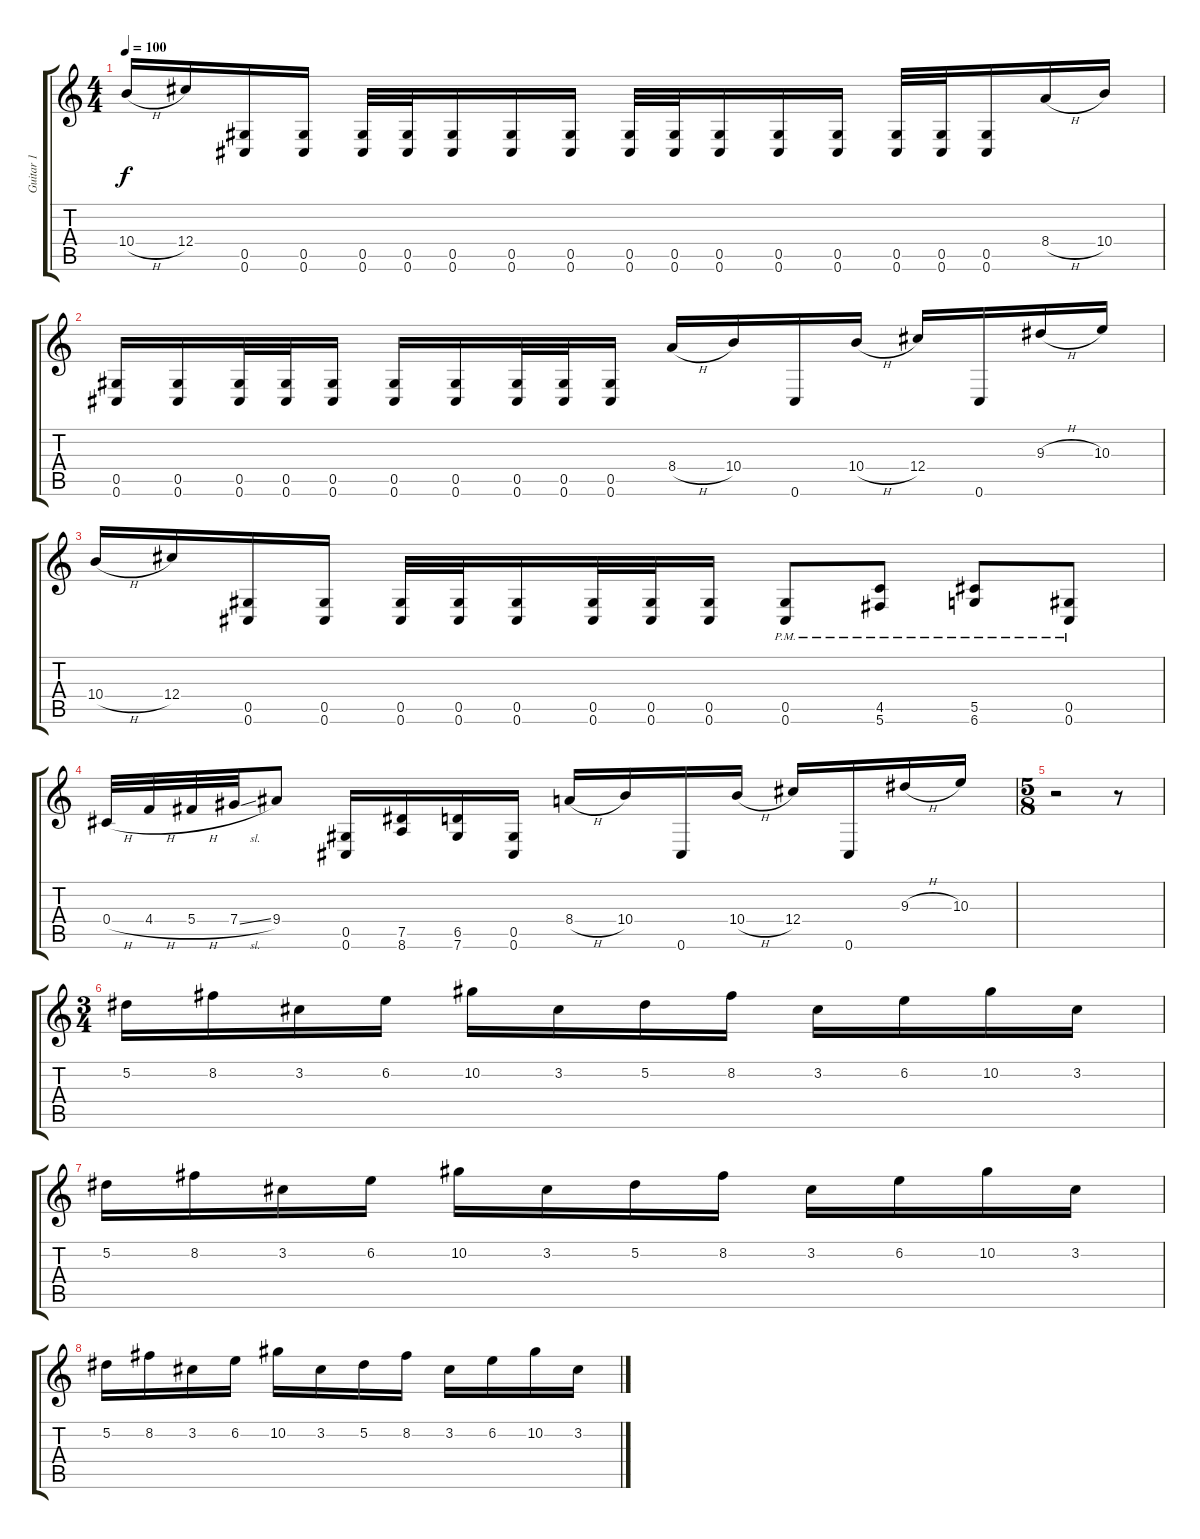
\track ("Guitar 1" "Guitar 1") {instrument distortionguitar}
\staff {score tabs}
\tuning (Eb4 Bb3 Gb3 Db3 Ab2 Db2) {hide}
\ts (4 4)
\tempo 100
\clef g2
\ks c
10.4{h}.16{dy f} 12.4.16 (0.5 0.6).16 (0.5 0.6).16 (0.5 0.6).32 (0.5 0.6).32 (0.5 0.6).16 (0.5 0.6).16 (0.5 0.6).16 (0.5 0.6).32 (0.5 0.6).32 (0.5 0.6).16 (0.5 0.6).16 (0.5 0.6).16 (0.5 0.6).32 (0.5 0.6).32 (0.5 0.6).16 8.4{h}.16 10.4.16 |
(0.5 0.6).16 (0.5 0.6).16 (0.5 0.6).32 (0.5 0.6).32 (0.5 0.6).16 (0.5 0.6).16 (0.5 0.6).16 (0.5 0.6).32 (0.5 0.6).32 (0.5 0.6).16 8.4{h}.16 10.4.16 0.6.16 10.4{h}.16 12.4.16 0.6.16 9.3{h}.16 10.3.16 |
10.4{h}.16 12.4.16 (0.5 0.6).16 (0.5 0.6).16 (0.5 0.6).32 (0.5 0.6).32 (0.5 0.6).16 (0.5 0.6).32 (0.5 0.6).32 (0.5 0.6).16 (0.5{pm} 0.6{pm}).8 (4.5{pm} 5.6{pm}).8 (5.5{pm} 6.6{pm}).8 (0.5{pm} 0.6{pm}).8 |
0.4{h}.32 4.4{h}.32 5.4{h}.32 7.4{sl}.32 9.4.8 (0.5 0.6).16 (7.5 8.6).16 (6.5 7.6).16 (0.5 0.6).16 8.4{h}.16 10.4.16 0.6.16 10.4{h}.16 12.4.16 0.6.16 9.3{h}.16 10.3.16 |
\ts (5 8)
r.2 r.8 |
\ts (3 4)
5.2.16 8.2.16 3.2.16 6.2.16 10.2.16 3.2.16 5.2.16 8.2.16 3.2.16 6.2.16 10.2.16 3.2.16 |
5.2.16 8.2.16 3.2.16 6.2.16 10.2.16 3.2.16 5.2.16 8.2.16 3.2.16 6.2.16 10.2.16 3.2.16 |
5.2.16 8.2.16 3.2.16 6.2.16 10.2.16 3.2.16 5.2.16 8.2.16 3.2.16 6.2.16 10.2.16 3.2.16
